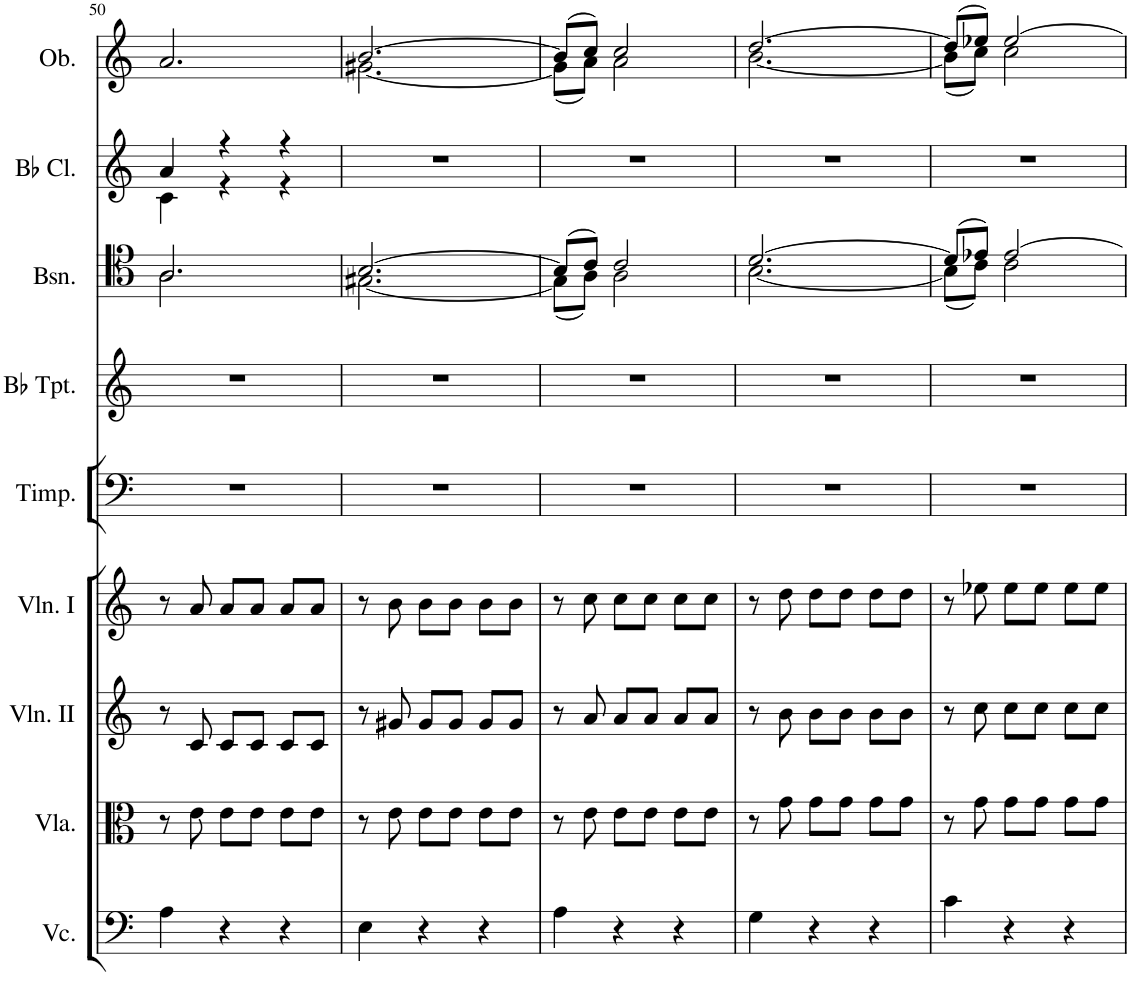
**kern	**kern	**kern	**kern	**kern	**kern	**kern	**kern	**kern
*part9	*part8	*part7	*part6	*part5	*part4	*part3	*part2	*part1
*staff9	*staff8	*staff7	*staff6	*staff5	*staff4	*staff3	*staff2	*staff1
*I"Violoncellos	*I"Violas	*I"Violins II	*I"Violins I	*I"Timpani	*I"Trumpets in Bb	*I"Bassoons	*I"Clarinets in Bb	*I"Oboes
*I'Vc.	*I'Vla.	*I'Vln. II	*I'Vln. I	*I'Timp.	*	*I'Bsn.	*	*I'Ob.
!!LO:PB:g=z
*clefF4	*clefC3	*clefG2	*clefG2	*clefF4	*clefG2	*clefC4	*clefG2	*clefG2
*	*	*	*	*	*ITrd1c2	*	*ITrd1c2	*
*k[]	*k[]	*k[]	*k[]	*k[]	*k[]	*k[]	*k[]	*k[]
*M3/4	*M3/4	*M3/4	*M3/4	*M3/4	*M3/4	*M3/4	*M3/4	*M3/4
=50	=50	=50	=50	=50	=50	=50	=50	=50
*	*	*	*	*	*	*^	*^	*
4A\	8r	8r	8r	2.r	2.r	2.A/	2.A\	4a/	4c\	2.a/
.	8e\	8c/	8a/	.	.	.	.	.	.	.
4r	8e\L	8c/L	8a/L	.	.	.	.	4r	4r	.
.	8e\J	8c/J	8a/J	.	.	.	.	.	.	.
4r	8e\L	8c/L	8a/L	.	.	.	.	4r	4r	.
.	8e\J	8c/J	8a/J	.	.	.	.	.	.	.
*	*	*	*	*	*	*	*	*v	*v	*
=51	=51	=51	=51	=51	=51	=51	=51	=51	=51
*	*	*	*	*	*	*	*	*	*^
4E\	8r	8r	8r	2.r	2.r	[2.B/	[2.G#X\	2.r	[2.b/	[2.g#X\
.	8e\	8g#X/	8b\	.	.	.	.	.	.	.
4r	8e\L	8g#/L	8b\L	.	.	.	.	.	.	.
.	8e\J	8g#/J	8b\J	.	.	.	.	.	.	.
4r	8e\L	8g#/L	8b\L	.	.	.	.	.	.	.
.	8e\J	8g#/J	8b\J	.	.	.	.	.	.	.
=52	=52	=52	=52	=52	=52	=52	=52	=52	=52	=52
4A\	8r	8r	8r	2.r	2.r	(8B/L]	(8G#\L]	2.r	(8b/L]	(8g#\L]
.	8e\	8a/	8cc\	.	.	8c/J)	8A\J)	.	8cc/J)	8a\J)
4r	8e\L	8a/L	8cc\L	.	.	2c/	2A\	.	2cc/	2a\
.	8e\J	8a/J	8cc\J	.	.	.	.	.	.	.
4r	8e\L	8a/L	8cc\L	.	.	.	.	.	.	.
.	8e\J	8a/J	8cc\J	.	.	.	.	.	.	.
=53	=53	=53	=53	=53	=53	=53	=53	=53	=53	=53
4G\	8r	8r	8r	2.r	2.r	[2.d/	[2.B\	2.r	[2.dd/	[2.b\
.	8g\	8b\	8dd\	.	.	.	.	.	.	.
4r	8g\L	8b\L	8dd\L	.	.	.	.	.	.	.
.	8g\J	8b\J	8dd\J	.	.	.	.	.	.	.
4r	8g\L	8b\L	8dd\L	.	.	.	.	.	.	.
.	8g\J	8b\J	8dd\J	.	.	.	.	.	.	.
=54	=54	=54	=54	=54	=54	=54	=54	=54	=54	=54
4c\	8r	8r	8r	2.r	2.r	(8d/L]	(8B\L]	2.r	(8dd/L]	(8b\L]
.	8g\	8cc\	8ee-X\	.	.	8e-X/J)	8c\J)	.	8ee-X/J)	8cc\J)
4r	8g\L	8cc\L	8ee-\L	.	.	[2e-/	2c\	.	[2ee-/	2cc\
.	8g\J	8cc\J	8ee-\J	.	.	.	.	.	.	.
4r	8g\L	8cc\L	8ee-\L	.	.	.	.	.	.	.
.	8g\J	8cc\J	8ee-\J	.	.	.	.	.	.	.
*	*	*	*	*	*	*v	*v	*	*v	*v
=	=	=	=	=	=	=	=	=
*-	*-	*-	*-	*-	*-	*-	*-	*-
